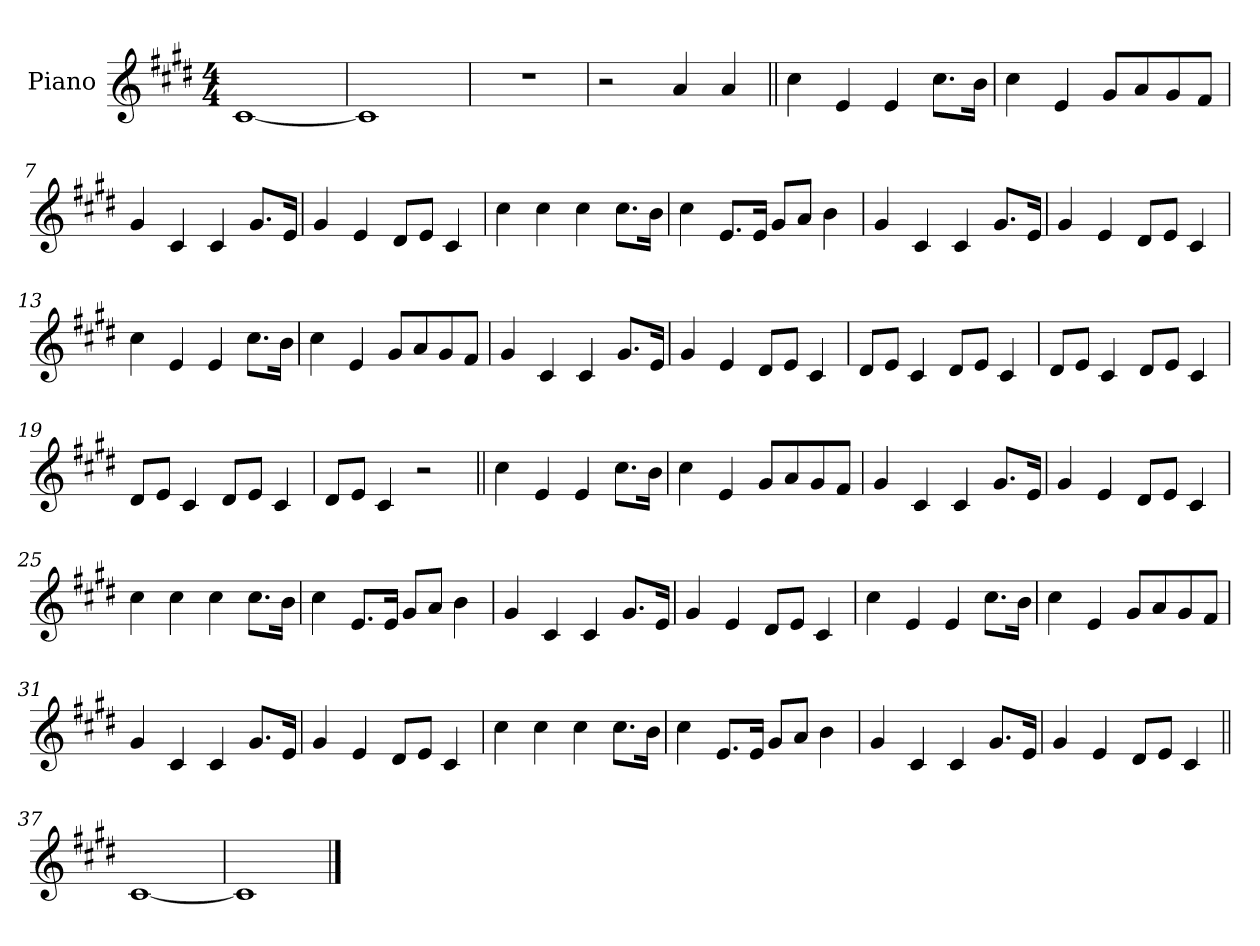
**kern
*part1
*staff1
*I"Piano
*I'Pno.
*clefG2
*k[f#c#g#d#]
*M4/4
*MM145
=1
[1c#!
=2
1c#!]
=3
1r
=4
2r
4a!
4a!
=5||
4cc#
4e
4e
8.cc#L
16bJk
=6
4cc#
4e
8g#L
8a
8g#
8f#J
=7
4g#
4c#
4c#
8.g#L
16eJk
=8
4g#
4e
8d#L
8eJ
4c#
=9
4cc#
4cc#
4cc#
8.cc#L
16bJk
=10
4cc#
8.eL
16eJk
8g#L
8aJ
4b
=11
4g#
4c#
4c#
8.g#L
16eJk
=12
4g#
4e
8d#L
8eJ
4c#
=13
4cc#
4e
4e
8.cc#L
16bJk
=14
4cc#
4e
8g#L
8a
8g#
8f#J
=15
4g#
4c#
4c#
8.g#L
16eJk
=16
4g#
4e
8d#L
8eJ
4c#
=17
8d#L
8eJ
4c#
8d#L
8eJ
4c#
=18
8d#L
8eJ
4c#
8d#L
8eJ
4c#
=19
8d#L
8eJ
4c#
8d#L
8eJ
4c#
=20
8d#L
8eJ
4c#
2r
=21||
4cc#
4e
4e
8.cc#L
16bJk
=22
4cc#
4e
8g#L
8a
8g#
8f#J
=23
4g#
4c#
4c#
8.g#L
16eJk
=24
4g#
4e
8d#L
8eJ
4c#
=25
4cc#
4cc#
4cc#
8.cc#L
16bJk
=26
4cc#
8.eL
16eJk
8g#L
8aJ
4b
=27
4g#
4c#
4c#
8.g#L
16eJk
=28
4g#
4e
8d#L
8eJ
4c#
=29
4cc#
4e
4e
8.cc#L
16bJk
=30
4cc#
4e
8g#L
8a
8g#
8f#J
=31
4g#
4c#
4c#
8.g#L
16eJk
=32
4g#
4e
8d#L
8eJ
4c#
=33
4cc#
4cc#
4cc#
8.cc#L
16bJk
=34
4cc#
8.eL
16eJk
8g#L
8aJ
4b
=35
4g#
4c#
4c#
8.g#L
16eJk
=36
4g#
4e
8d#L
8eJ
4c#
=37||
[1c#!
=38
1c#!]
==
*-
